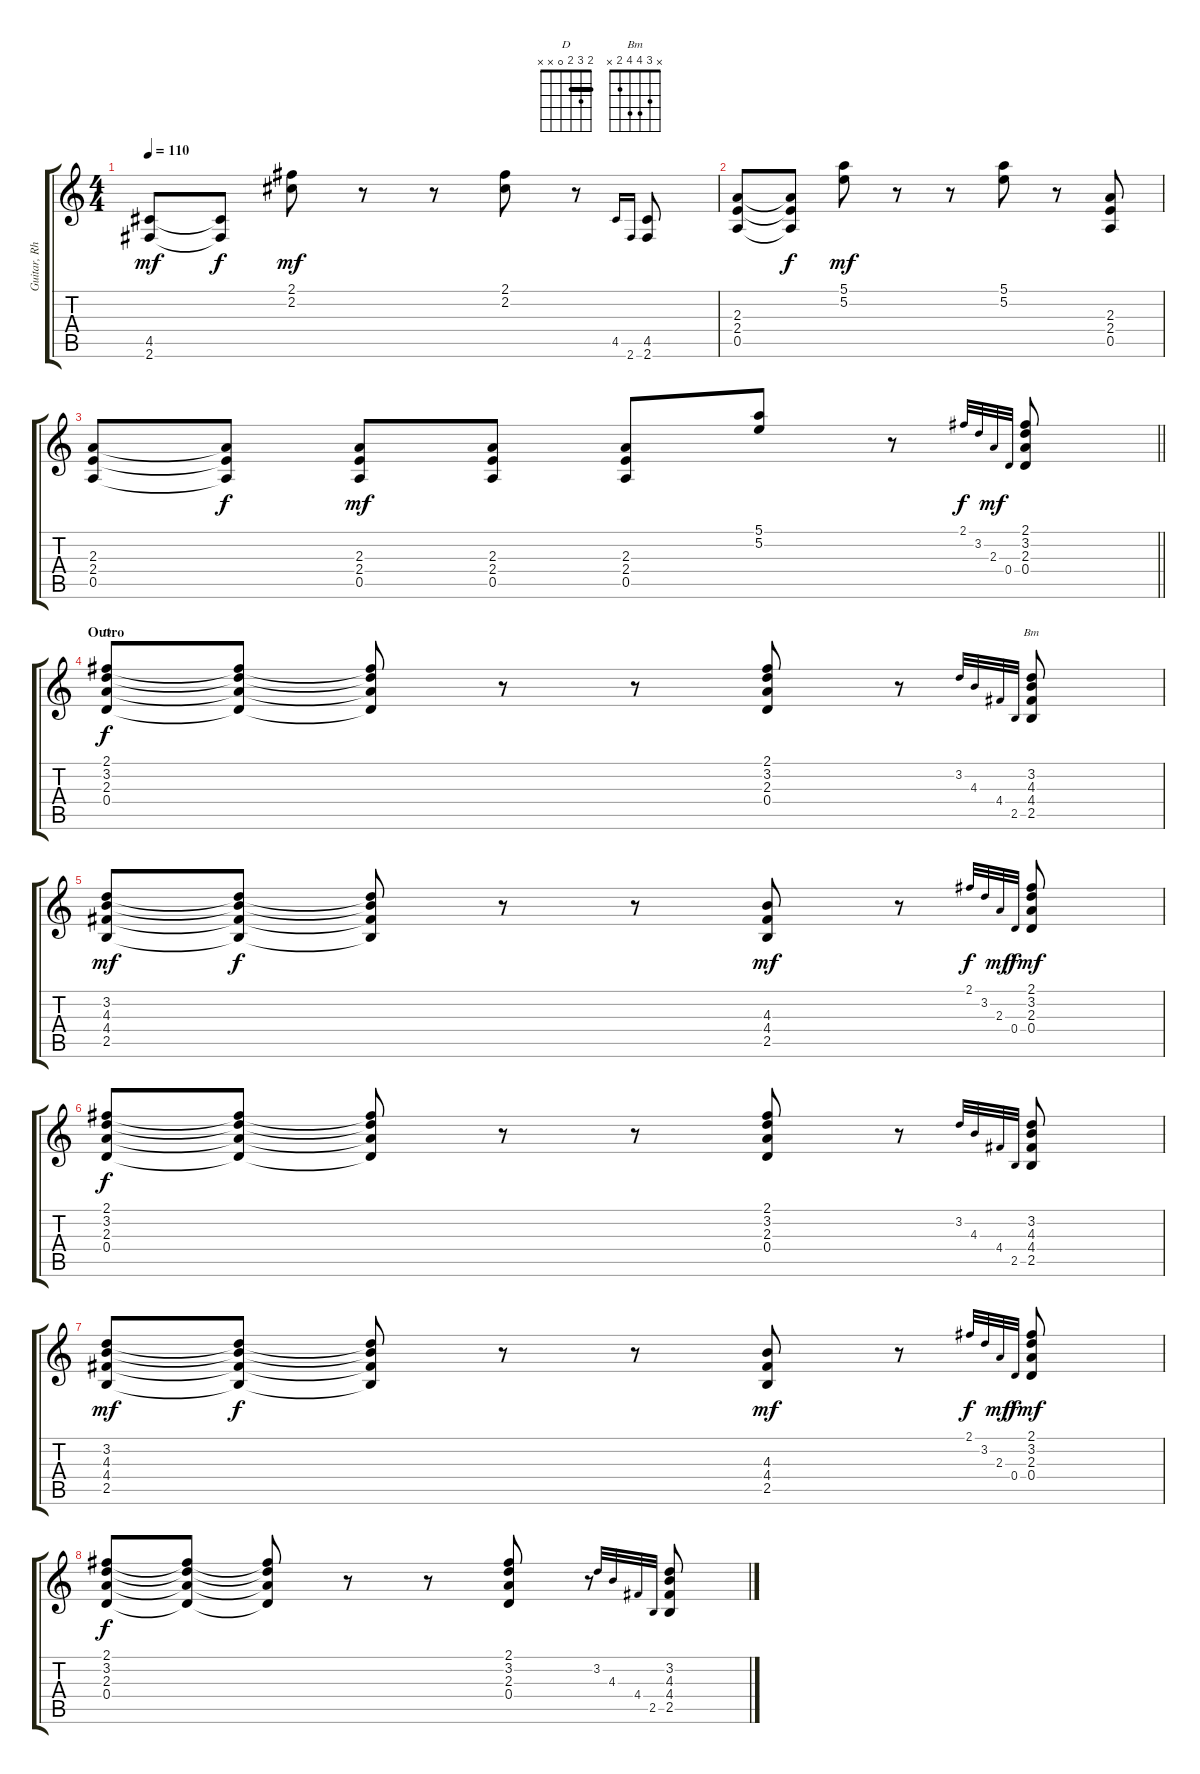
\track ("Guitar, Rhythm Alt" "Guitar, Rh") {mute instrument electricguitarclean}
\staff {score tabs}
\tuning (E4 B3 G3 D3 A2 E2) {hide}
\chord ("D" 2 3 2 0 x x) {barre 2}
\chord ("Bm" x 3 4 4 2 x)
\ts (4 4)
\tempo 110
\clef g2
\ks c
(4.5 2.6).8{dy mf} (4.5{t} 2.6{t}).8{dy f} (2.1 2.2).8{dy mf} r.8 r.8 (2.1 2.2).8 r.8 4.5.16{gr onbeat} 2.6.16{gr onbeat} (4.5 2.6).8 |
(2.3 2.4 0.5).8 (2.3{t} 2.4{t} 0.5{t}).8{dy f} (5.1 5.2).8{dy mf} r.8 r.8 (5.1 5.2).8 r.8 (2.3 2.4 0.5).8 |
\barLineRight lightlight
(2.3 2.4 0.5).8 (2.3{t} 2.4{t} 0.5{t}).8{dy f} (2.3 2.4 0.5).8{dy mf} (2.3 2.4 0.5).8 (2.3 2.4 0.5).8 (5.1 5.2).8 r.8 2.1.32{gr onbeat dy f} 3.2.32{gr onbeat} 2.3.32{gr onbeat dy mf} 0.4.32{gr onbeat} (2.1 3.2 2.3 0.4).8 |
\section ("" "Outro")
(2.1 3.2 2.3 0.4).8{ch "D" dy f} (2.1{t} 3.2{t} 2.3{t} 0.4{t}).8 (2.1{t} 3.2{t} 2.3{t} 0.4{t}).8 r.8 r.8 (2.1 3.2 2.3 0.4).8 r.8 3.2.32{gr onbeat} 4.3.32{gr onbeat} 4.4.32{gr onbeat} 2.5.32{gr onbeat} (3.2 4.3 4.4 2.5).8{ch "Bm"} |
(3.2 4.3 4.4 2.5).8{dy mf} (3.2{t} 4.3{t} 4.4{t} 2.5{t}).8{dy f} (3.2{t} 4.3{t} 4.4{t} 2.5{t}).8 r.8 r.8 (4.3 4.4 2.5).8{dy mf} r.8 2.1.32{gr onbeat dy f} 3.2.32{gr onbeat} 2.3.32{gr onbeat dy mf} 0.4.32{gr onbeat dy f} (2.1 3.2 2.3 0.4).8{dy mf} |
(2.1 3.2 2.3 0.4).8{dy f} (2.1{t} 3.2{t} 2.3{t} 0.4{t}).8 (2.1{t} 3.2{t} 2.3{t} 0.4{t}).8 r.8 r.8 (2.1 3.2 2.3 0.4).8 r.8 3.2.32{gr onbeat} 4.3.32{gr onbeat} 4.4.32{gr onbeat} 2.5.32{gr onbeat} (3.2 4.3 4.4 2.5).8 |
(3.2 4.3 4.4 2.5).8{dy mf} (3.2{t} 4.3{t} 4.4{t} 2.5{t}).8{dy f} (3.2{t} 4.3{t} 4.4{t} 2.5{t}).8 r.8 r.8 (4.3 4.4 2.5).8{dy mf} r.8 2.1.32{gr onbeat dy f} 3.2.32{gr onbeat} 2.3.32{gr onbeat dy mf} 0.4.32{gr onbeat dy f} (2.1 3.2 2.3 0.4).8{dy mf} |
(2.1 3.2 2.3 0.4).8{dy f} (2.1{t} 3.2{t} 2.3{t} 0.4{t}).8 (2.1{t} 3.2{t} 2.3{t} 0.4{t}).8 r.8 r.8 (2.1 3.2 2.3 0.4).8 r.8 3.2.32{gr onbeat} 4.3.32{gr onbeat} 4.4.32{gr onbeat} 2.5.32{gr onbeat} (3.2 4.3 4.4 2.5).8
